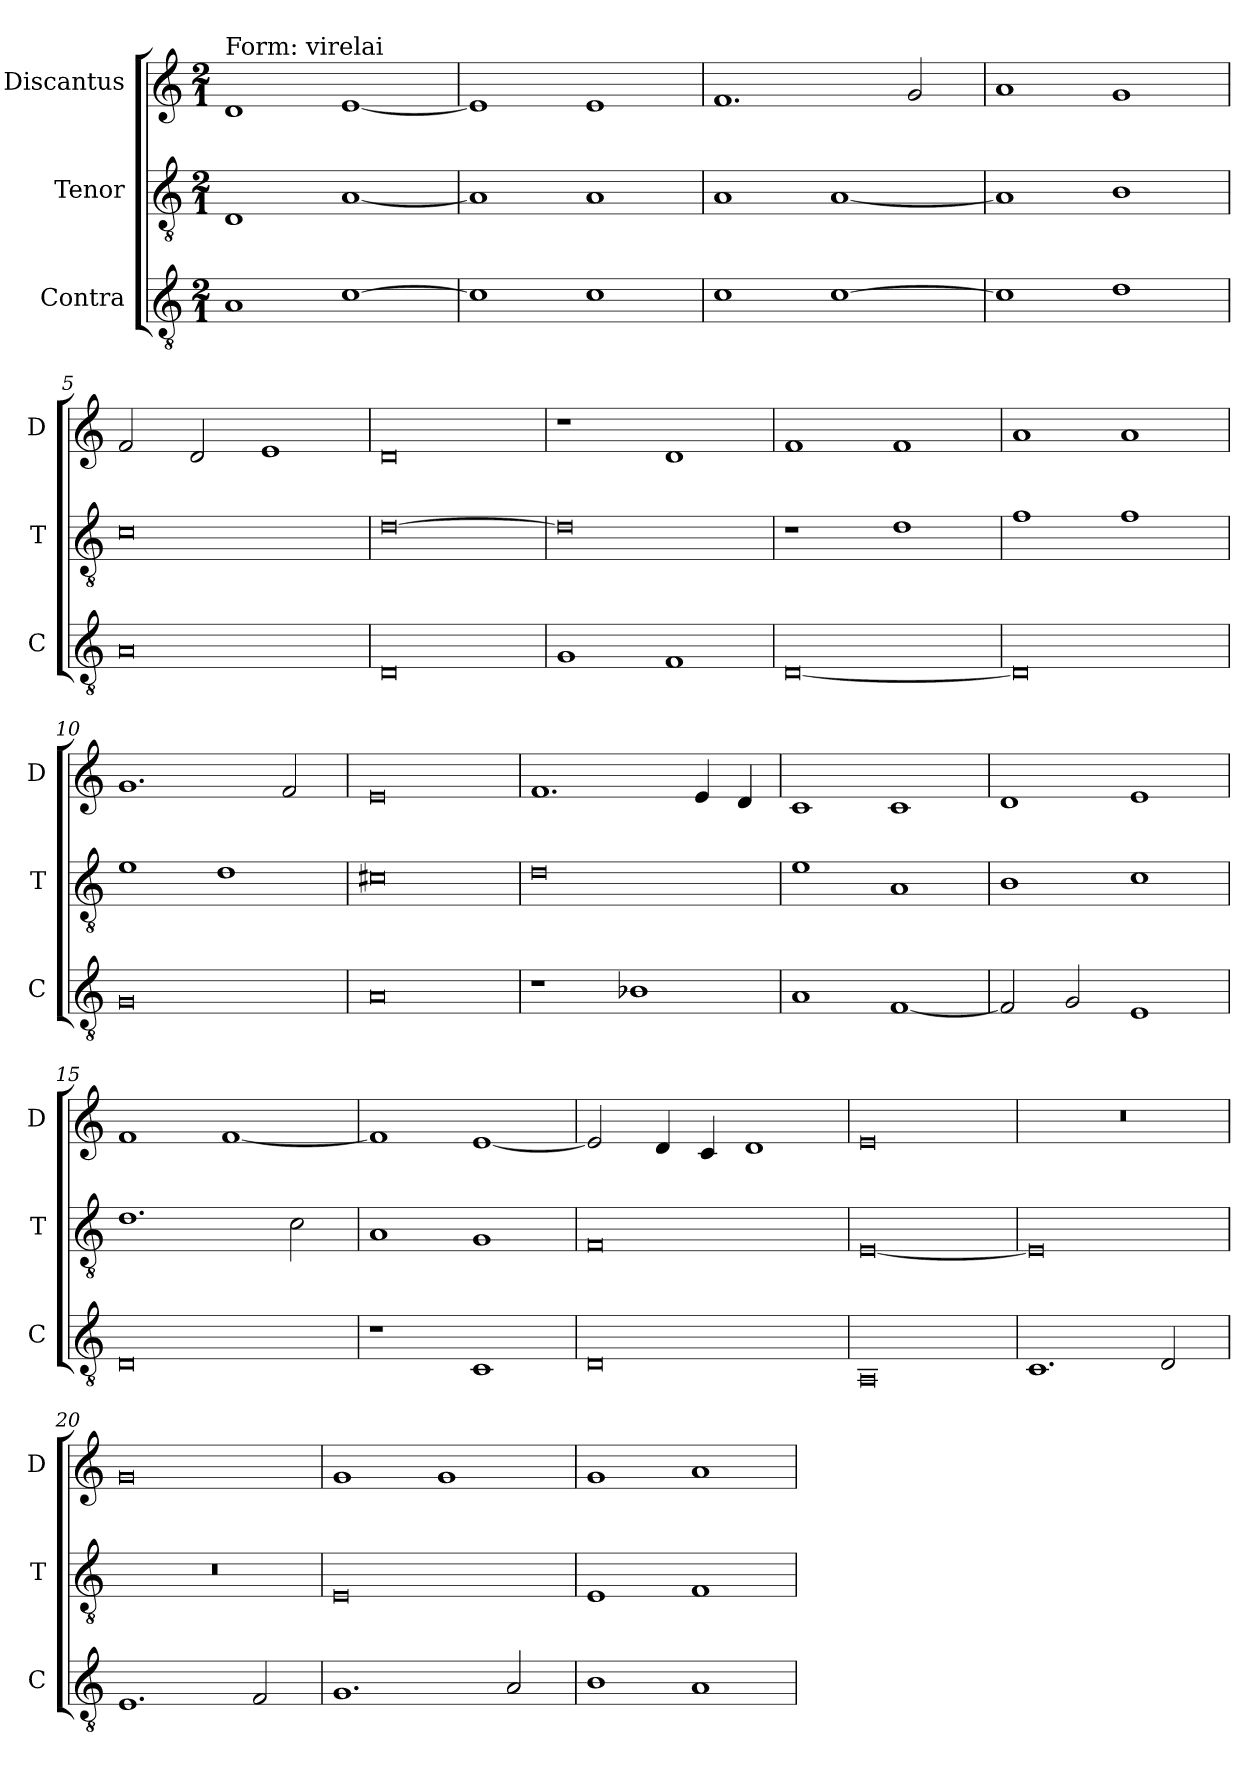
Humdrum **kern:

**kern	**kern	**kern
*part3	*part2	*part1
*staff3	*staff2	*staff1
*I"Contra	*I"Tenor	*I"Discantus
*I'C	*I'T	*I'D
*clefGv2	*clefGv2	*clefG2
*k[]	*k[]	*k[]
*M2/1	*M2/1	*M2/1
=1	=1	=1
!	!	!LO:TX:a:t=Form&colon; virelai
1A	1D	1d
[1c	[1A	[1e
=2	=2	=2
1c]	1A]	1e]
1c	1A	1e
=3	=3	=3
1c	1A	1.f
[1c	[1A	.
.	.	2g/
=4	=4	=4
1c]	1A]	1a
1d	1B	1g
=5	=5	=5
0A	0c	2f/
.	.	2d/
.	.	1e
=6	=6	=6
0D	[0d	0d
=7	=7	=7
1G	0d]	1r
1F	.	1d
=8	=8	=8
[0D	1r	1f
.	1d	1f
=9	=9	=9
0D]	1f	1a
.	1f	1a
=10	=10	=10
0G	1e	1.g
.	1d	.
.	.	2f/
=11	=11	=11
0A	0c#X	0e
=12	=12	=12
1r	0d	1.f
1B-X	.	.
.	.	4e/
.	.	4d/
=13	=13	=13
1A	1e	1c
[1F	1A	1c
=14	=14	=14
2F/]	1B	1d
2G/	.	.
1E	1c	1e
=15	=15	=15
0D	1.d	1f
.	.	[1f
.	2c\	.
=16	=16	=16
1r	1A	1f]
1C	1G	[1e
=17	=17	=17
0D	0F	2e/]
.	.	4d/
.	.	4c/
.	.	1d
=18	=18	=18
0AA	[0E	0e
=19	=19	=19
1.C	0E]	0r
2D/	.	.
=20	=20	=20
1.E	0r	0g
2F/	.	.
=21	=21	=21
1.G	0E	1g
.	.	1g
2A/	.	.
=22	=22	=22
1B	1E	1g
1A	1F	1a
=	=	=
*-	*-	*-
